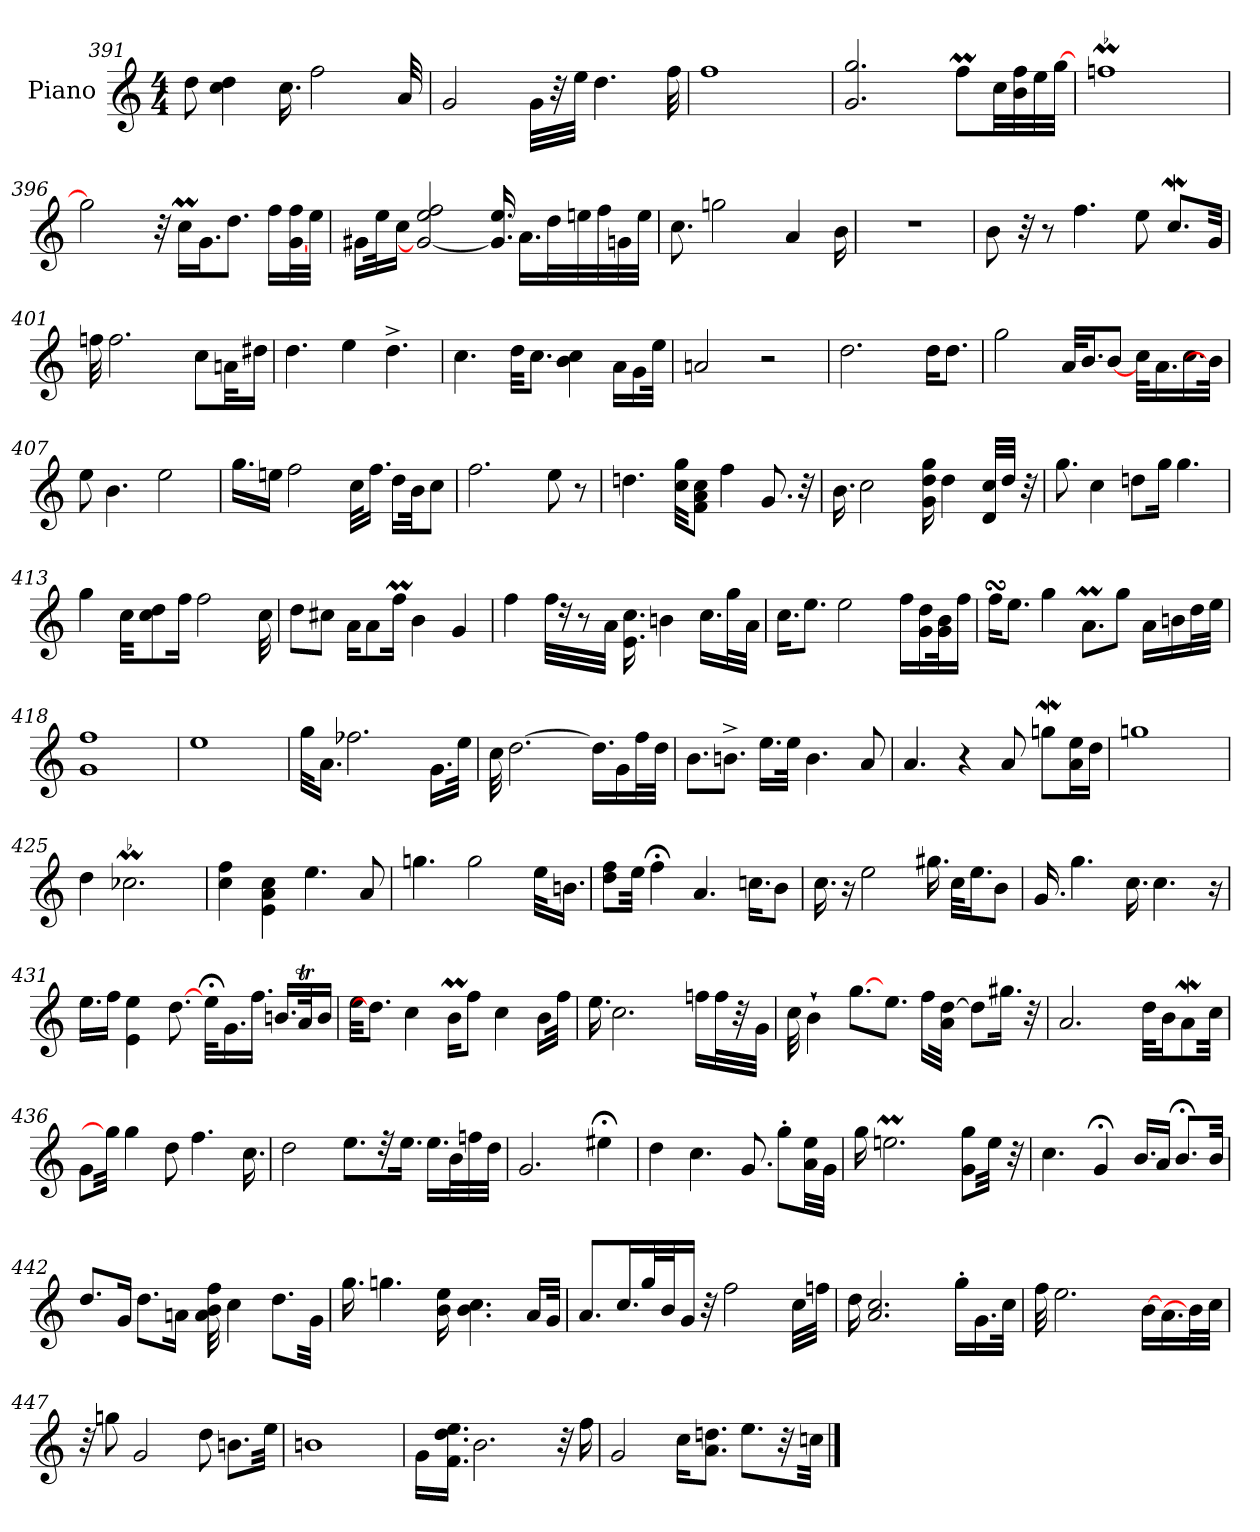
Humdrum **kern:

**kern
*part1
*staff1
*I"Piano
*I'Pno
*clefG2
*k[]
*M4/4
=391
8dd\
4cc\ 4dd\
16.cc\
2ff\
32a/
=392
2g/
32g\LLL
32r
32ee\JJJ
4.dd\
32ff\
!!LO:PB:g=z
=393
1ff
=394
2.g/ 2.gg/
8ffM\L
32cc\LL
32b\ 32ff\
32ee\
[32gg\JJJ
=395
1ffnm
=396
2ggn\]
32r
16ccM\LL
16.g\J
8.dd\J
16ff\LL
[32g\ 32ff\L
32ee\JJJ
!!LO:LB:g=z
=397
16g#X\LL
32ee\K
16cc\JJ
2g/_ 2ee/ 2ff/
16.g/] 16.ee/
16.a\LL
32dd\L
32een\
32ff\
32gn\
32ee\JJJ
=398
8.cc\
2ggn\
4a/
16b\
=399
1r
=400
8b\
32r
8r
4.ff\
8ee\
8.ccw/L
32g/Jkk
!!LO:LB:g=z
=401
32ffn\
2.ff\
8cc\L
32an\KL
16dd#X\JJ
=402
4.dd\
4ee\
4.dd^\
=403
4.cc\
32dd\KKL
8.cc\J
4b\ 4cc\
16a\LL
16g\
32ee\JJk
=404
2an/
2r
!!LO:LB:g=z
=405
2.dd\
16dd\KL
8.dd\J
=406
2gg\
32a/KLL
16.b/J
[8b/J
32cc\KLL
16.a\
16.cc\
32b\JJk]
=407
8ee\
4.b\
2ee\
=408
16.gg\LL
16een\JJ
2ff\
32cc\KLL
16.ff\JJ
16dd\LL
32b\JK
8cc\J
!!LO:LB:g=z
=409
2.ff\
8ee\
8r
=410
4.ddn\
32cc\ 32gg\KKL
8f\ 8a\ 8cc\J
4ff\
8.g/
32r
=411
16.b\
2cc\
16g\ 16dd\ 16gg\
4dd\
32d/ 32cc/LLL
32dd/JJJ
32r
=412
8.gg\
4cc\
8ddn\L
16gg\Jk
4.gg\
!!LO:LB:g=z
=413
4gg\
32cc\KKL
8cc\ 8dd\
16ff\Jk
2ff\
32cc\
=414
8dd\L
8cc#X\J
16a\KL
8a\
16ffM\Jk
4b\
4g/
=415
4ff\
32ff\LLL
16r
8r
32a\JJJ
16.e\ 16.cc\
4bn\
16.cc\LL
32gg\L
32a\JJJ
=416
16.cc\KL
8.ee\J
2ee\
16ff\LL
16g\ 16dd\
32g\ 32b\K
16ff\JJ
!!LO:LB:g=z
=417
16ffsSSs\KL
8.ee\J
4gg\
8.aM\L
8gg\J
16a\LL
16bn\
32dd\L
32ee\JJJ
=418
1g 1ff
=419
1ee
=420
32gg\KLL
16.a\JJ
2.ff-X\
16.g\LL
32ee\JJk
!!LO:LB:g=z
=421
32cc\
[2.dd\
16.dd\LL]
16g\
32ff\L
32dd\JJJ
=422
8.b\L
8.bn^\J
16.ee\LL
32ee\JJk
4.b\
8a/
=423
4.a/
4r
8a/
8ggnW\L
16a\ 16ee\L
16dd\JJ
=424
1ggn
!!LO:LB:g=z
=425
4dd\
2.cc-XM\
=426
4cc\ 4ff\
4e\ 4a\ 4cc\
4.ee\
8a/
=427
4.ggn\
2gg\
32ee\KLL
16.bn\JJ
=428
8dd\ 8ff\L
32ee\Jkk
4ff;<\
4.a/
16.ccn\KL
8b\J
!!LO:LB:g=z
=429
16.cc\
16r
2ee\
16.gg#X\
32cc\KLL
16.ee\J
8b\J
=430
16.g/
4.gg\
16.cc\
4.cc\
16r
=431
16.ee\LL
16ff\JJ
4e\ 4ee\
[8.dd\
32ee;<\KLL
16.g\
16.ff\JJ
16.bn/LL
32aT/K
16b/JJ
=432
32ee\KKL
8.dd\J]
4cc\
16bm\KL
8ff\J
4cc\
16b\LL
32ff\JJk
!!LO:LB:g=z
=433
16.ee\
2.cc\
16ffn\LL
32ff\L
32r
32g\JJJ
=434
32cc\
4b`\
[8.gg\L
8.ee\J
16ff\LL
32a\ [32dd\JJk
8dd\L]
16.gg#X\Jk
32r
=435
2.a/
32dd\KLL
16b\J
8aW\
32cc\Jkk
=436
8g\L
32gg\Jkk]
4gg\
8dd\
4.ff\
16.cc\
!!LO:PB:g=z
=437
2dd\
8.ee\L
32r
16.ee\Jk
16.ee\LL
32b\L
32ffn\
32dd\JJJ
=438
2.g/
4ee#X;<\
=439
4dd\
4.cc\
8.g/
8gg'\L
32a\ 32ee\LL
32g\JJJ
=440
16gg\
2.eenm\
8g\ 8gg\L
32ee\Jkk
32r
!!LO:LB:g=z
=441
4.cc\
4g;</
16.b/LL
16a/JJ
8.b;</L
32b/Jkk
=442
8.dd/L
16g/Jk
8.dd\L
16an\Jk
32a\ 32b\ 32ff\
4cc\
8.dd\L
32g\Jkk
=443
16.gg\
4.ggn\
16b\ 16ee\
4.b\ 4.cc\
16a/LL
32g/JJk
=444
8.a/L
16.cc/L
32gg/L
32b/J
16g/JJ
32r
2ff\
32cc\LLL
32ffn\JJJ
!!LO:LB:g=z
=445
16dd\
2.a/ 2.cc/
16gg'\LL
16.g\
32cc\JJk
=446
32ff\
2.ee\
[16b\LL
16.a\
32b\L]
32cc\JJJ
=447
32r
8ggn\
2g/
8dd\
8.bn\L
32ee\Jkk
=448
1bn
!!LO:LB:g=z
=449
16g\LL
16.f\ 16.dd\ 16.ee\JJ
2.b\
32r
16ff\
=450
2g/
16cc\KL
8.a\ 8.ddn\J
8.ee\L
32r
32ccn\Jkk
==
*-
